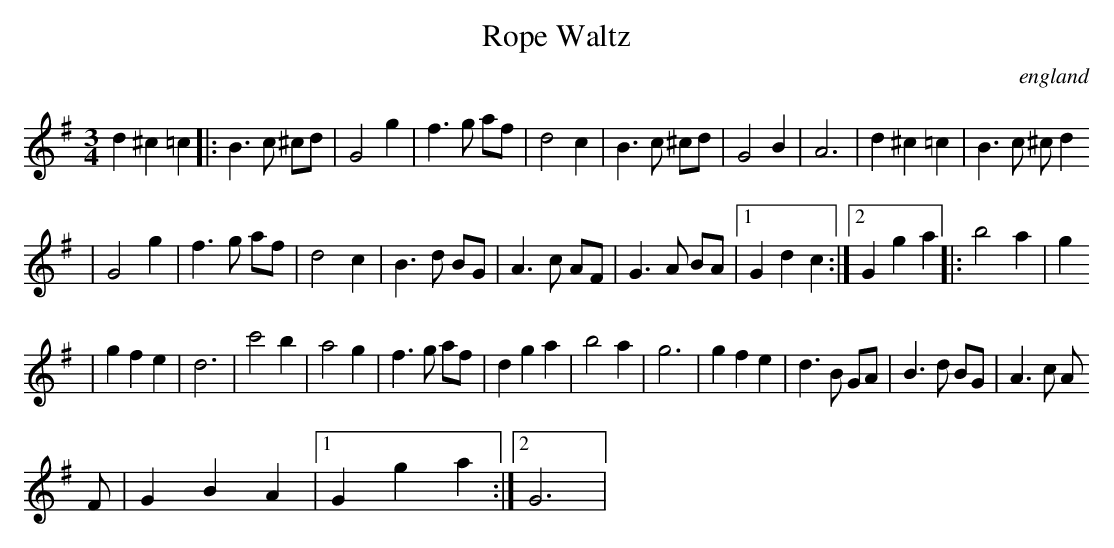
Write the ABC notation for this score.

X:1
T:Rope Waltz
O:england
M:3/4
L:1/4
K:G
d^c=c|:B>c ^c/2d/2|G2g|f>g a/2f/2|d2c|B>c ^c/2d/2|G2B|A3|d^c=c|B>c ^c/2d
/2|G2g|f>g a/2f/2|d2c|B>d B/2G/2|A>c A/2F/2|G>A B/2A/2|1Gdc:|2Gga|:b2a|g
3|gfe|d3|c'2b|a2g|f>g a/2f/2|dga|b2a|g3|gfe|d>B G/2A/2|B>d B/2G/2|A>c A/
2F/2|GBA|1Gga:|2G3|
